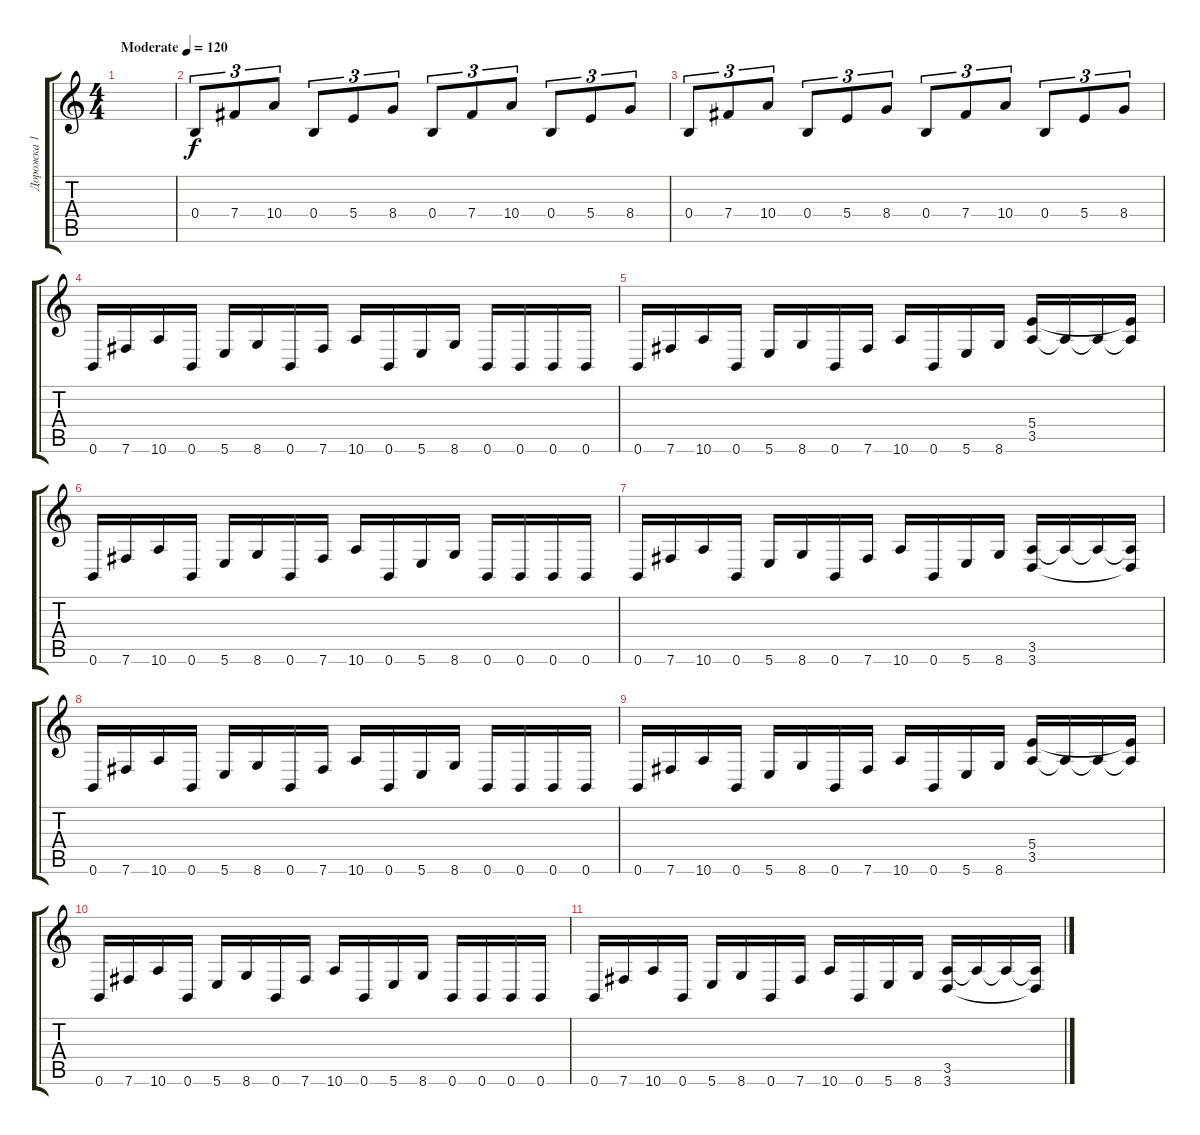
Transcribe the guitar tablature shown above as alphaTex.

\track ("Дорожка 1" "Дорожка 1") {instrument distortionguitar}
\staff {score tabs}
\tuning (Db4 Ab3 E3 B2 Gb2 B1) {hide}
\ts (4 4)
\tempo (120 "Moderate")
\clef g2
\ks c
|
0.4.8{tu (3 2)} 7.4.8{tu (3 2)} 10.4.8{tu (3 2)} 0.4.8{tu (3 2)} 5.4.8{tu (3 2)} 8.4.8{tu (3 2)} 0.4.8{tu (3 2)} 7.4.8{tu (3 2)} 10.4.8{tu (3 2)} 0.4.8{tu (3 2)} 5.4.8{tu (3 2)} 8.4.8{tu (3 2)} |
0.4.8{tu (3 2)} 7.4.8{tu (3 2)} 10.4.8{tu (3 2)} 0.4.8{tu (3 2)} 5.4.8{tu (3 2)} 8.4.8{tu (3 2)} 0.4.8{tu (3 2)} 7.4.8{tu (3 2)} 10.4.8{tu (3 2)} 0.4.8{tu (3 2)} 5.4.8{tu (3 2)} 8.4.8{tu (3 2)} |
0.6.16 7.6.16 10.6.16 0.6.16 5.6.16 8.6.16 0.6.16 7.6.16 10.6.16 0.6.16 5.6.16 8.6.16 0.6.16 0.6.16 0.6.16 0.6.16 |
0.6.16 7.6.16 10.6.16 0.6.16 5.6.16 8.6.16 0.6.16 7.6.16 10.6.16 0.6.16 5.6.16 8.6.16 (5.4 3.5).16 3.5{t}.16 3.5{t}.16 (5.4{t} 3.5{t}).16 |
0.6.16 7.6.16 10.6.16 0.6.16 5.6.16 8.6.16 0.6.16 7.6.16 10.6.16 0.6.16 5.6.16 8.6.16 0.6.16 0.6.16 0.6.16 0.6.16 |
0.6.16 7.6.16 10.6.16 0.6.16 5.6.16 8.6.16 0.6.16 7.6.16 10.6.16 0.6.16 5.6.16 8.6.16 (3.5 3.6).16 3.5{t}.16 3.5{t}.16 (3.5{t} 3.6{t}).16 |
0.6.16 7.6.16 10.6.16 0.6.16 5.6.16 8.6.16 0.6.16 7.6.16 10.6.16 0.6.16 5.6.16 8.6.16 0.6.16 0.6.16 0.6.16 0.6.16 |
0.6.16 7.6.16 10.6.16 0.6.16 5.6.16 8.6.16 0.6.16 7.6.16 10.6.16 0.6.16 5.6.16 8.6.16 (5.4 3.5).16 3.5{t}.16 3.5{t}.16 (5.4{t} 3.5{t}).16 |
0.6.16 7.6.16 10.6.16 0.6.16 5.6.16 8.6.16 0.6.16 7.6.16 10.6.16 0.6.16 5.6.16 8.6.16 0.6.16 0.6.16 0.6.16 0.6.16 |
0.6.16 7.6.16 10.6.16 0.6.16 5.6.16 8.6.16 0.6.16 7.6.16 10.6.16 0.6.16 5.6.16 8.6.16 (3.5 3.6).16 3.5{t}.16 3.5{t}.16 (3.5{t} 3.6{t}).16
